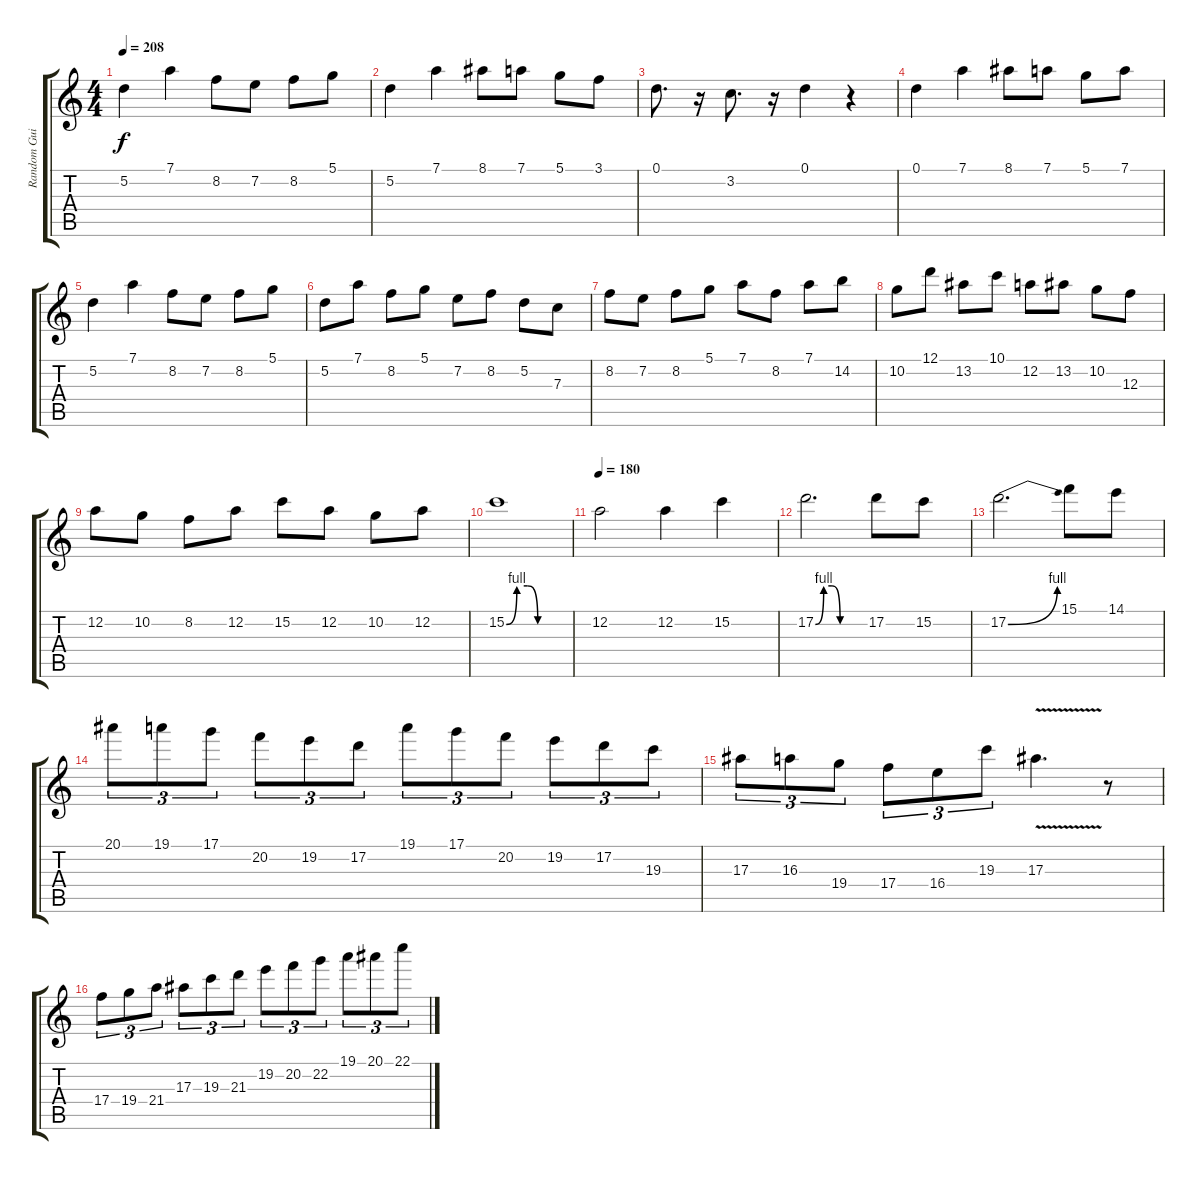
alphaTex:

\track ("Random Guitar" "Random Gui") {instrument distortionguitar}
\staff {score tabs}
\tuning (D4 A3 F3 C3 G2 D2) {hide}
\ts (4 4)
\tempo 208
\clef g2
\ks c
5.2.4{dy f} 7.1.4 8.2.8 7.2.8 8.2.8 5.1.8 |
5.2.4 7.1.4 8.1.8 7.1.8 5.1.8 3.1.8 |
0.1.8{d} r.16 3.2.8{d} r.16 0.1.4 r.4 |
0.1.4 7.1.4 8.1.8 7.1.8 5.1.8 7.1.8 |
5.2.4 7.1.4 8.2.8 7.2.8 8.2.8 5.1.8 |
5.2.8 7.1.8 8.2.8 5.1.8 7.2.8 8.2.8 5.2.8 7.3.8 |
8.2.8 7.2.8 8.2.8 5.1.8 7.1.8 8.2.8 7.1.8 14.2.8 |
10.2.8 12.1.8 13.2.8 10.1.8 12.2.8 13.2.8 10.2.8 12.3.8 |
12.2.8 10.2.8 8.2.8 12.2.8 15.2.8 12.2.8 10.2.8 12.2.8 |
15.2{be (custom 0 0 10 4 20 4 30 0 60 0)}.1 |
\tempo 180
12.2.2 12.2.4 15.2.4 |
17.2{be (custom 0 0 10 4 20 4 30 0 60 0)}.2{d} 17.2.8 15.2.8 |
17.2{be (bend 0 0 60 4)}.2{d} 15.1.8 14.1.8 |
20.1.8{tu (3 2)} 19.1.8{tu (3 2)} 17.1.8{tu (3 2)} 20.2.8{tu (3 2)} 19.2.8{tu (3 2)} 17.2.8{tu (3 2)} 19.1.8{tu (3 2)} 17.1.8{tu (3 2)} 20.2.8{tu (3 2)} 19.2.8{tu (3 2)} 17.2.8{tu (3 2)} 19.3.8{tu (3 2)} |
17.3.8{tu (3 2)} 16.3.8{tu (3 2)} 19.4.8{tu (3 2)} 17.4.8{tu (3 2)} 16.4.8{tu (3 2)} 19.3.8{tu (3 2)} 17.3{v}.4{d} r.8 |
17.4.8{tu (3 2)} 19.4.8{tu (3 2)} 21.4.8{tu (3 2)} 17.3.8{tu (3 2)} 19.3.8{tu (3 2)} 21.3.8{tu (3 2)} 19.2.8{tu (3 2)} 20.2.8{tu (3 2)} 22.2.8{tu (3 2)} 19.1.8{tu (3 2)} 20.1.8{tu (3 2)} 22.1.8{tu (3 2)}
